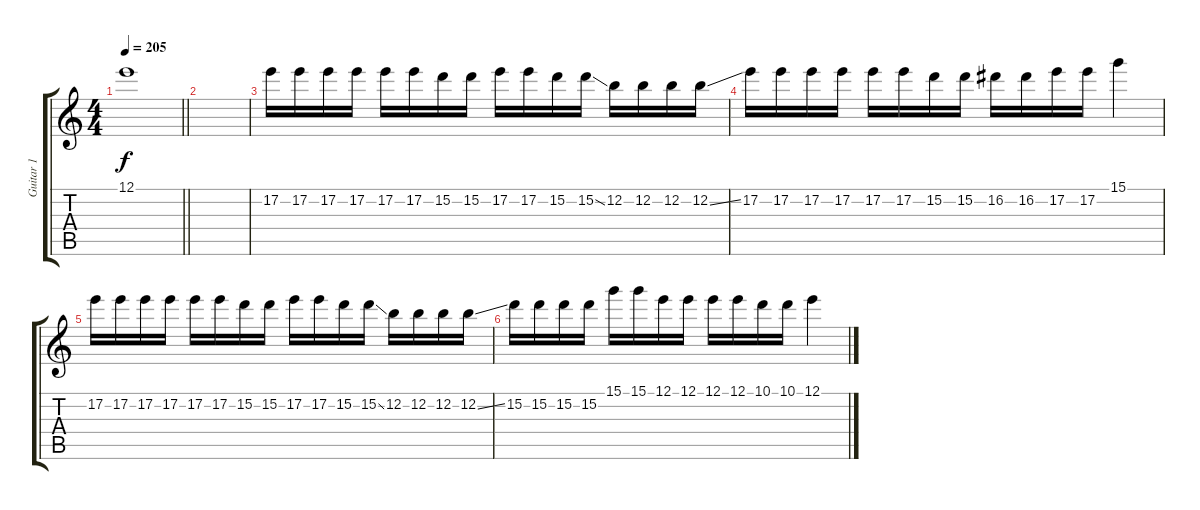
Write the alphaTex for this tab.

\track ("Guitar 1" "Guitar 1") {instrument distortionguitar}
\staff {score tabs}
\tuning (E4 B3 G3 D3 A2 D2) {hide}
\ts (4 4)
\tempo 205
\clef g2
\barLineRight lightlight
\ks c
12.1{t}.1{dy f} |
|
17.2.16 17.2.16 17.2.16 17.2.16 17.2.16 17.2.16 15.2.16 15.2.16 17.2.16 17.2.16 15.2.16 15.2{ss}.16 12.2.16 12.2.16 12.2.16 12.2{ss}.16 |
17.2.16 17.2.16 17.2.16 17.2.16 17.2.16 17.2.16 15.2.16 15.2.16 16.2.16 16.2.16 17.2.16 17.2.16 15.1.4 |
17.2.16 17.2.16 17.2.16 17.2.16 17.2.16 17.2.16 15.2.16 15.2.16 17.2.16 17.2.16 15.2.16 15.2{ss}.16 12.2.16 12.2.16 12.2.16 12.2{ss}.16 |
15.2.16 15.2.16 15.2.16 15.2.16 15.1.16 15.1.16 12.1.16 12.1.16 12.1.16 12.1.16 10.1.16 10.1.16 12.1.4
